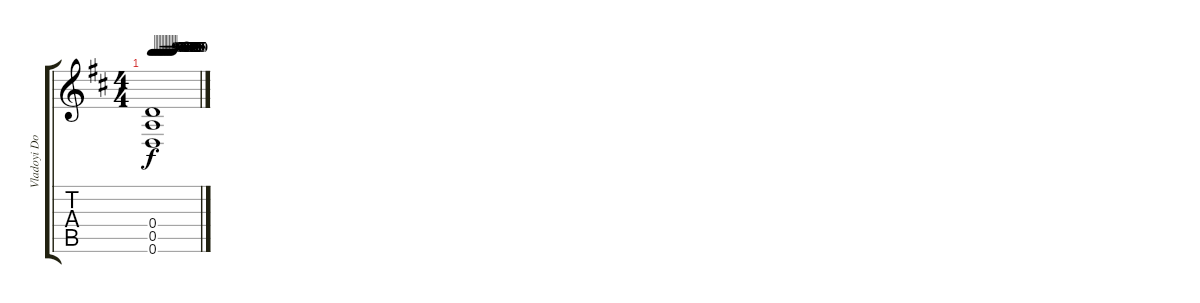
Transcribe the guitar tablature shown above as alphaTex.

\track ("Vladoyi Doofus (Rythm Guitar)" "Vladoyi Do") {instrument distortionguitar}
\staff {score tabs}
\tuning (E4 B3 G3 D3 A2 D2) {hide}
\ts (4 4)
\tempo 95
\tempo (90 0.03125)
\tempo (85 0.0625)
\tempo (80 0.09375)
\tempo (75 0.125)
\tempo (70 0.15625)
\tempo (65 0.1875)
\tempo (60 0.21875)
\tempo (55 0.25)
\tempo (50 0.28125)
\tempo (45 0.3125)
\tempo (40 0.34375)
\tempo (35 0.375)
\tempo (30 0.40625)
\tempo (25 0.4375)
\tempo (20 0.46875)
\clef g2
\ks d
(0.4{t} 0.5{t} 0.6{t}).1{dy f}
